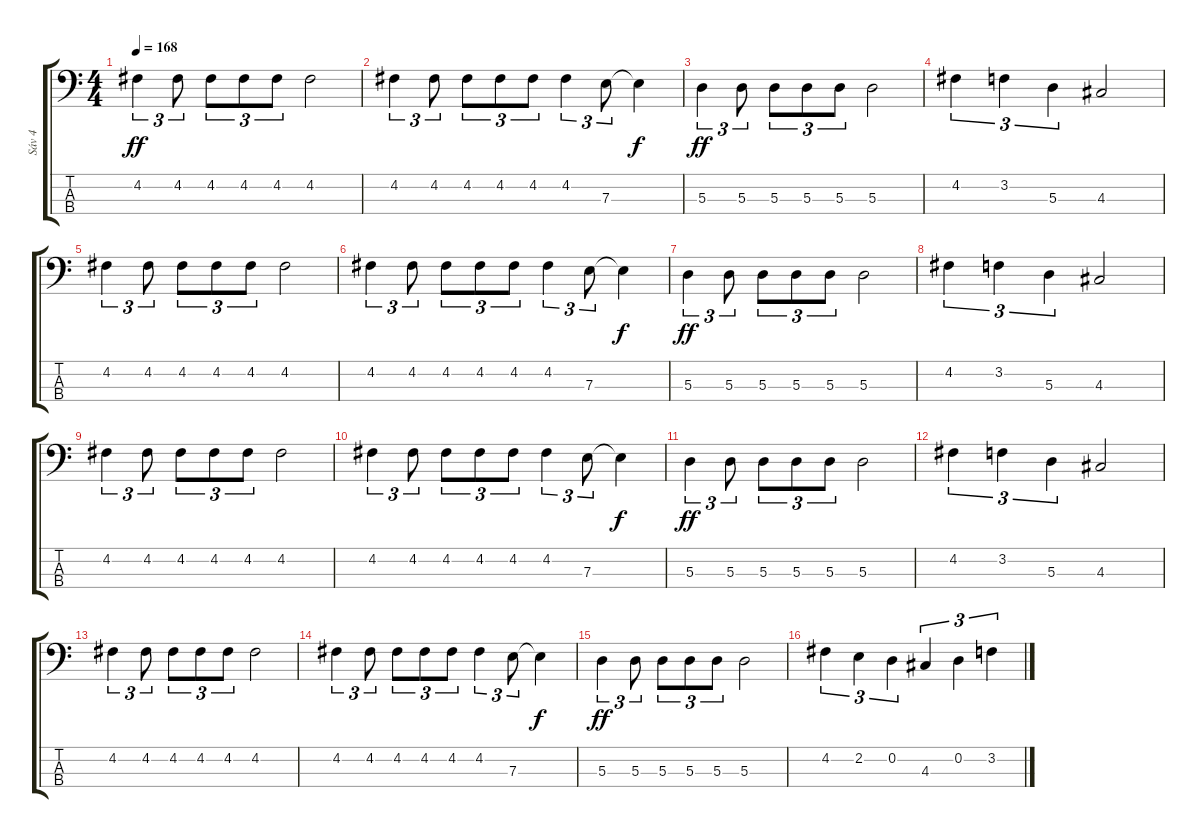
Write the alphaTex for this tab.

\track ("Sáv 4" "Sáv 4") {instrument electricbassfinger}
\staff {score tabs}
\tuning (G2 D2 A1 E1) {hide}
\ts (4 4)
\tempo 168
\clef f4
\ks c
4.2.4{tu (3 2) dy ff} 4.2.8{tu (3 2)} 4.2.8{tu (3 2)} 4.2.8{tu (3 2)} 4.2.8{tu (3 2)} 4.2.2 |
4.2.4{tu (3 2)} 4.2.8{tu (3 2)} 4.2.8{tu (3 2)} 4.2.8{tu (3 2)} 4.2.8{tu (3 2)} 4.2.4{tu (3 2)} 7.3.8{tu (3 2)} 7.3{t}.4{dy f} |
5.3.4{tu (3 2) dy ff} 5.3.8{tu (3 2)} 5.3.8{tu (3 2)} 5.3.8{tu (3 2)} 5.3.8{tu (3 2)} 5.3.2 |
4.2.4{tu (3 2)} 3.2.4{tu (3 2)} 5.3.4{tu (3 2)} 4.3.2 |
4.2.4{tu (3 2)} 4.2.8{tu (3 2)} 4.2.8{tu (3 2)} 4.2.8{tu (3 2)} 4.2.8{tu (3 2)} 4.2.2 |
4.2.4{tu (3 2)} 4.2.8{tu (3 2)} 4.2.8{tu (3 2)} 4.2.8{tu (3 2)} 4.2.8{tu (3 2)} 4.2.4{tu (3 2)} 7.3.8{tu (3 2)} 7.3{t}.4{dy f} |
5.3.4{tu (3 2) dy ff} 5.3.8{tu (3 2)} 5.3.8{tu (3 2)} 5.3.8{tu (3 2)} 5.3.8{tu (3 2)} 5.3.2 |
4.2.4{tu (3 2)} 3.2.4{tu (3 2)} 5.3.4{tu (3 2)} 4.3.2 |
4.2.4{tu (3 2)} 4.2.8{tu (3 2)} 4.2.8{tu (3 2)} 4.2.8{tu (3 2)} 4.2.8{tu (3 2)} 4.2.2 |
4.2.4{tu (3 2)} 4.2.8{tu (3 2)} 4.2.8{tu (3 2)} 4.2.8{tu (3 2)} 4.2.8{tu (3 2)} 4.2.4{tu (3 2)} 7.3.8{tu (3 2)} 7.3{t}.4{dy f} |
5.3.4{tu (3 2) dy ff} 5.3.8{tu (3 2)} 5.3.8{tu (3 2)} 5.3.8{tu (3 2)} 5.3.8{tu (3 2)} 5.3.2 |
4.2.4{tu (3 2)} 3.2.4{tu (3 2)} 5.3.4{tu (3 2)} 4.3.2 |
4.2.4{tu (3 2)} 4.2.8{tu (3 2)} 4.2.8{tu (3 2)} 4.2.8{tu (3 2)} 4.2.8{tu (3 2)} 4.2.2 |
4.2.4{tu (3 2)} 4.2.8{tu (3 2)} 4.2.8{tu (3 2)} 4.2.8{tu (3 2)} 4.2.8{tu (3 2)} 4.2.4{tu (3 2)} 7.3.8{tu (3 2)} 7.3{t}.4{dy f} |
5.3.4{tu (3 2) dy ff} 5.3.8{tu (3 2)} 5.3.8{tu (3 2)} 5.3.8{tu (3 2)} 5.3.8{tu (3 2)} 5.3.2 |
4.2.4{tu (3 2)} 2.2.4{tu (3 2)} 0.2.4{tu (3 2)} 4.3.4{tu (3 2)} 0.2.4{tu (3 2)} 3.2.4{tu (3 2)}
